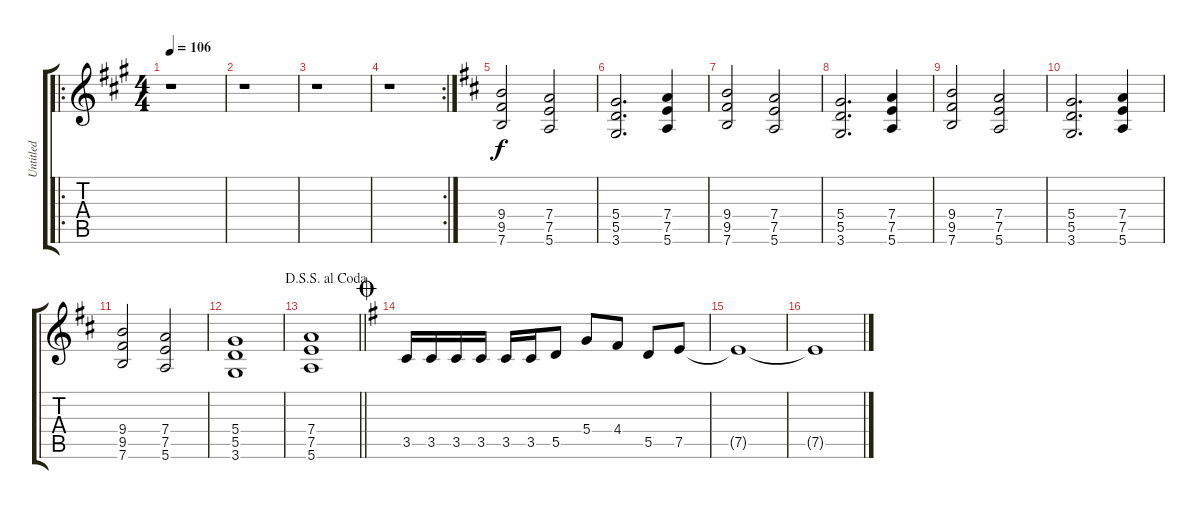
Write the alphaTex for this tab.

\track ("Untitled" "Untitled") {instrument distortionguitar}
\staff {score tabs}
\tuning (E4 B3 G3 D3 A2 E2) {hide}
\ro
\ts (4 4)
\tempo 106
\clef g2
\ks a
r.1{dy f} |
r.1 |
r.1 |
\rc 2
r.1 |
\ks d
(9.4 9.5 7.6).2 (7.4 7.5 5.6).2 |
(5.4 5.5 3.6).2{d} (7.4 7.5 5.6).4 |
(9.4 9.5 7.6).2 (7.4 7.5 5.6).2 |
(5.4 5.5 3.6).2{d} (7.4 7.5 5.6).4 |
(9.4 9.5 7.6).2 (7.4 7.5 5.6).2 |
(5.4 5.5 3.6).2{d} (7.4 7.5 5.6).4 |
(9.4 9.5 7.6).2 (7.4 7.5 5.6).2 |
(5.4 5.5 3.6).1 |
\jump dalsegnosegnoalcoda
\barLineRight lightlight
(7.4 7.5 5.6).1 |
\jump coda
\ks g
3.5.16 3.5.16 3.5.16 3.5.16 3.5.16 3.5.16 5.5.8 5.4.8 4.4.8 5.5.8 7.5.8 |
7.5{t}.1 |
7.5{t}.1
